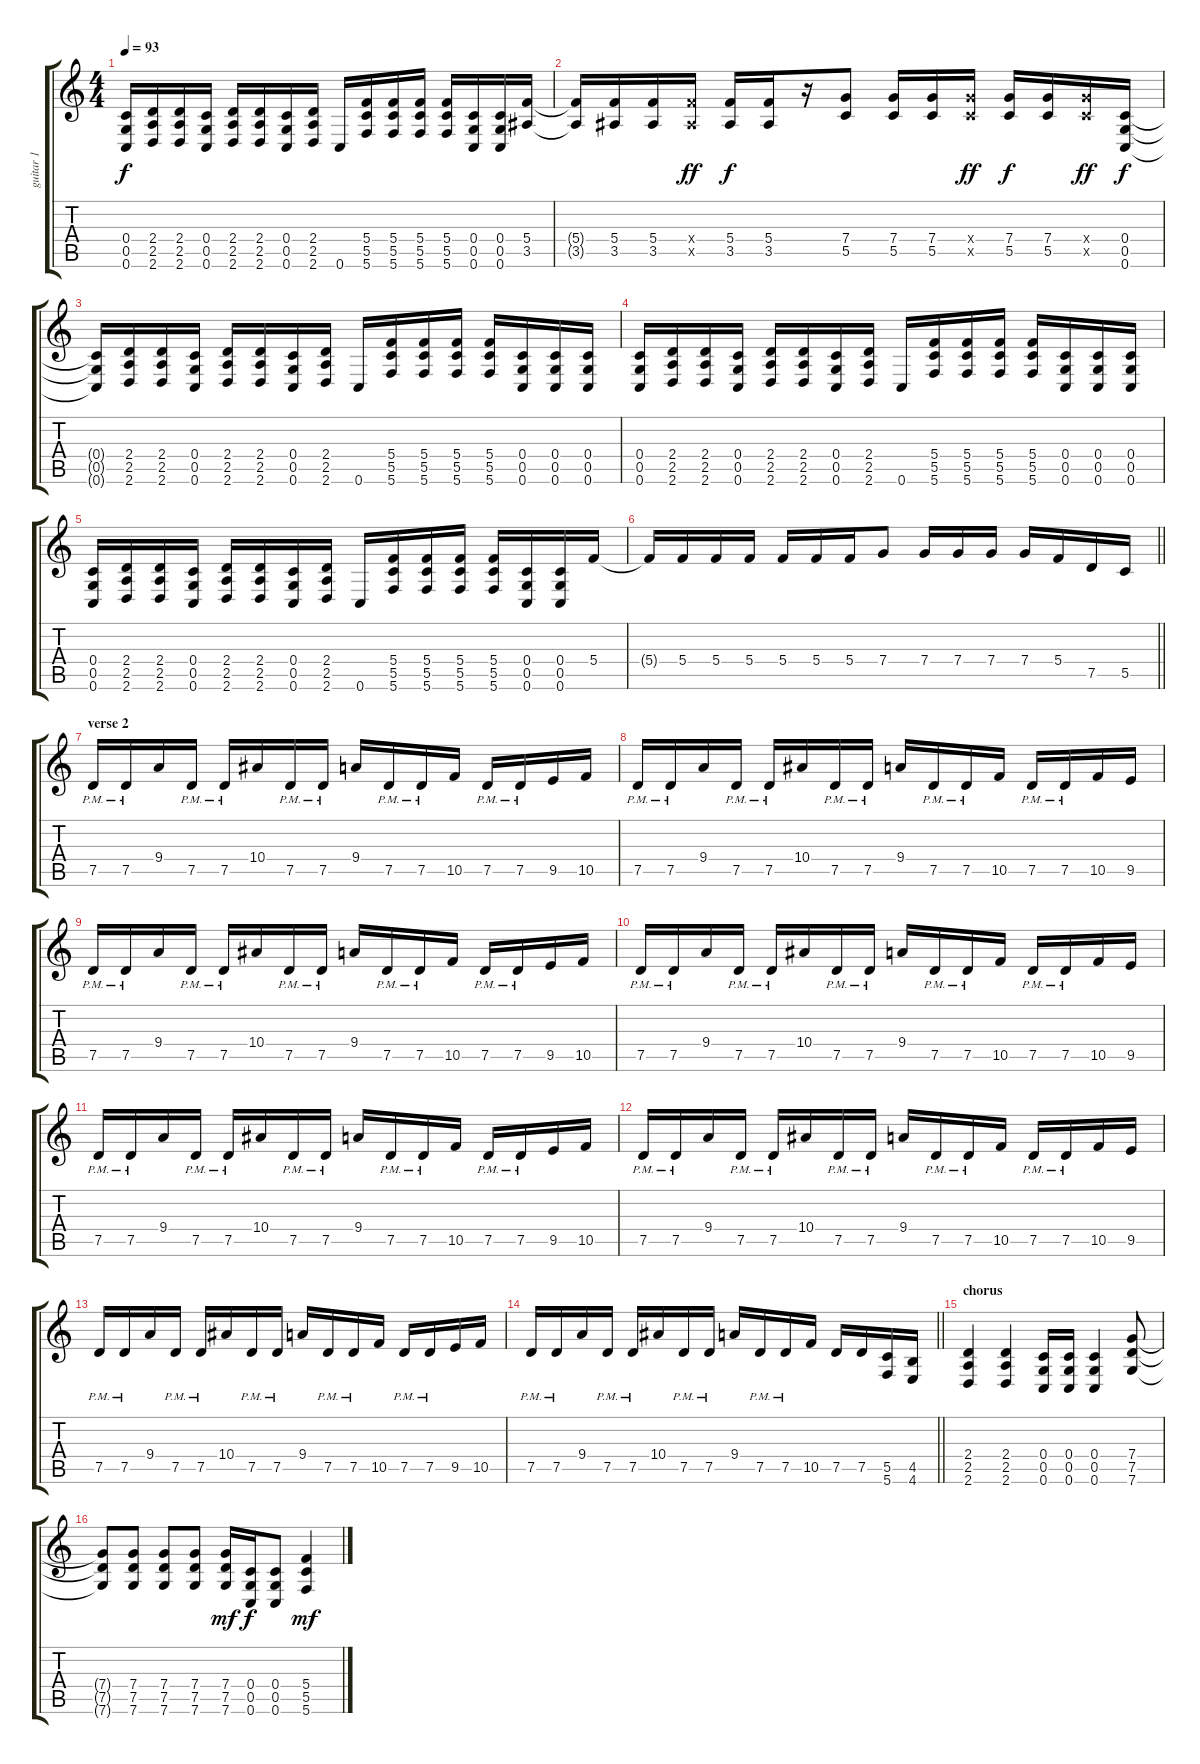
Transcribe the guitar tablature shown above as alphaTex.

\track ("guitar 1" "guitar 1") {instrument distortionguitar}
\staff {score tabs}
\tuning (D4 A3 F3 C3 G2 C2) {hide}
\ts (4 4)
\tempo 93
\clef g2
\ks c
(0.4 0.5 0.6).16{dy f} (2.4 2.5 2.6).16 (2.4 2.5 2.6).16 (0.4 0.5 0.6).16 (2.4 2.5 2.6).16 (2.4 2.5 2.6).16 (0.4 0.5 0.6).16 (2.4 2.5 2.6).16 0.6.16 (5.4 5.5 5.6).16 (5.4 5.5 5.6).16 (5.4 5.5 5.6).16 (5.4 5.5 5.6).16 (0.4 0.5 0.6).16 (0.4 0.5 0.6).16 (5.4 3.5).16 |
(5.4{t} 3.5{t}).16 (5.4 3.5).16 (5.4 3.5).16 (5.4{x} 3.5{x}).16{dy ff} (5.4 3.5).16{dy f} (5.4 3.5).16 r.16 (7.4 5.5).8 (7.4 5.5).16 (7.4 5.5).16 (7.4{x} 5.5{x}).16{dy ff} (7.4 5.5).16{dy f} (7.4 5.5).16 (7.4{x} 5.5{x}).16{dy ff} (0.4 0.5 0.6).16{dy f} |
(0.4{t} 0.5{t} 0.6{t}).16 (2.4 2.5 2.6).16 (2.4 2.5 2.6).16 (0.4 0.5 0.6).16 (2.4 2.5 2.6).16 (2.4 2.5 2.6).16 (0.4 0.5 0.6).16 (2.4 2.5 2.6).16 0.6.16 (5.4 5.5 5.6).16 (5.4 5.5 5.6).16 (5.4 5.5 5.6).16 (5.4 5.5 5.6).16 (0.4 0.5 0.6).16 (0.4 0.5 0.6).16 (0.4 0.5 0.6).16 |
(0.4 0.5 0.6).16 (2.4 2.5 2.6).16 (2.4 2.5 2.6).16 (0.4 0.5 0.6).16 (2.4 2.5 2.6).16 (2.4 2.5 2.6).16 (0.4 0.5 0.6).16 (2.4 2.5 2.6).16 0.6.16 (5.4 5.5 5.6).16 (5.4 5.5 5.6).16 (5.4 5.5 5.6).16 (5.4 5.5 5.6).16 (0.4 0.5 0.6).16 (0.4 0.5 0.6).16 (0.4 0.5 0.6).16 |
(0.4 0.5 0.6).16 (2.4 2.5 2.6).16 (2.4 2.5 2.6).16 (0.4 0.5 0.6).16 (2.4 2.5 2.6).16 (2.4 2.5 2.6).16 (0.4 0.5 0.6).16 (2.4 2.5 2.6).16 0.6.16 (5.4 5.5 5.6).16 (5.4 5.5 5.6).16 (5.4 5.5 5.6).16 (5.4 5.5 5.6).16 (0.4 0.5 0.6).16 (0.4 0.5 0.6).16 5.4.16 |
\barLineRight lightlight
5.4{t}.16 5.4.16 5.4.16 5.4.16 5.4.16 5.4.16 5.4.16 7.4.8 7.4.16 7.4.16 7.4.16 7.4.16 5.4.16 7.5.16 5.5.16 |
\section ("" "verse 2")
7.5{pm}.16 7.5{pm}.16 9.4.16 7.5{pm}.16 7.5{pm}.16 10.4.16 7.5{pm}.16 7.5{pm}.16 9.4.16 7.5{pm}.16 7.5{pm}.16 10.5.16 7.5{pm}.16 7.5{pm}.16 9.5.16 10.5.16 |
7.5{pm}.16 7.5{pm}.16 9.4.16 7.5{pm}.16 7.5{pm}.16 10.4.16 7.5{pm}.16 7.5{pm}.16 9.4.16 7.5{pm}.16 7.5{pm}.16 10.5.16 7.5{pm}.16 7.5{pm}.16 10.5.16 9.5.16 |
7.5{pm}.16 7.5{pm}.16 9.4.16 7.5{pm}.16 7.5{pm}.16 10.4.16 7.5{pm}.16 7.5{pm}.16 9.4.16 7.5{pm}.16 7.5{pm}.16 10.5.16 7.5{pm}.16 7.5{pm}.16 9.5.16 10.5.16 |
7.5{pm}.16 7.5{pm}.16 9.4.16 7.5{pm}.16 7.5{pm}.16 10.4.16 7.5{pm}.16 7.5{pm}.16 9.4.16 7.5{pm}.16 7.5{pm}.16 10.5.16 7.5{pm}.16 7.5{pm}.16 10.5.16 9.5.16 |
7.5{pm}.16 7.5{pm}.16 9.4.16 7.5{pm}.16 7.5{pm}.16 10.4.16 7.5{pm}.16 7.5{pm}.16 9.4.16 7.5{pm}.16 7.5{pm}.16 10.5.16 7.5{pm}.16 7.5{pm}.16 9.5.16 10.5.16 |
7.5{pm}.16 7.5{pm}.16 9.4.16 7.5{pm}.16 7.5{pm}.16 10.4.16 7.5{pm}.16 7.5{pm}.16 9.4.16 7.5{pm}.16 7.5{pm}.16 10.5.16 7.5{pm}.16 7.5{pm}.16 10.5.16 9.5.16 |
7.5{pm}.16 7.5{pm}.16 9.4.16 7.5{pm}.16 7.5{pm}.16 10.4.16 7.5{pm}.16 7.5{pm}.16 9.4.16 7.5{pm}.16 7.5{pm}.16 10.5.16 7.5{pm}.16 7.5{pm}.16 9.5.16 10.5.16 |
\barLineRight lightlight
7.5{pm}.16 7.5{pm}.16 9.4.16 7.5{pm}.16 7.5{pm}.16 10.4.16 7.5{pm}.16 7.5{pm}.16 9.4.16 7.5{pm}.16 7.5{pm}.16 10.5.16 7.5.16 7.5.16 (5.5 5.6).16 (4.5 4.6).16 |
\section ("" "chorus")
(2.4 2.5 2.6).4 (2.4 2.5 2.6).4 (0.4 0.5 0.6).16 (0.4 0.5 0.6).16 (0.4 0.5 0.6).4 (7.4 7.5 7.6).8 |
(7.4{t} 7.5{t} 7.6{t}).8 (7.4 7.5 7.6).8 (7.4 7.5 7.6).8 (7.4 7.5 7.6).8 (7.4 7.5 7.6).16{dy mf} (0.4 0.5 0.6).16{dy f} (0.4 0.5 0.6).8 (5.4 5.5 5.6).4{dy mf}
